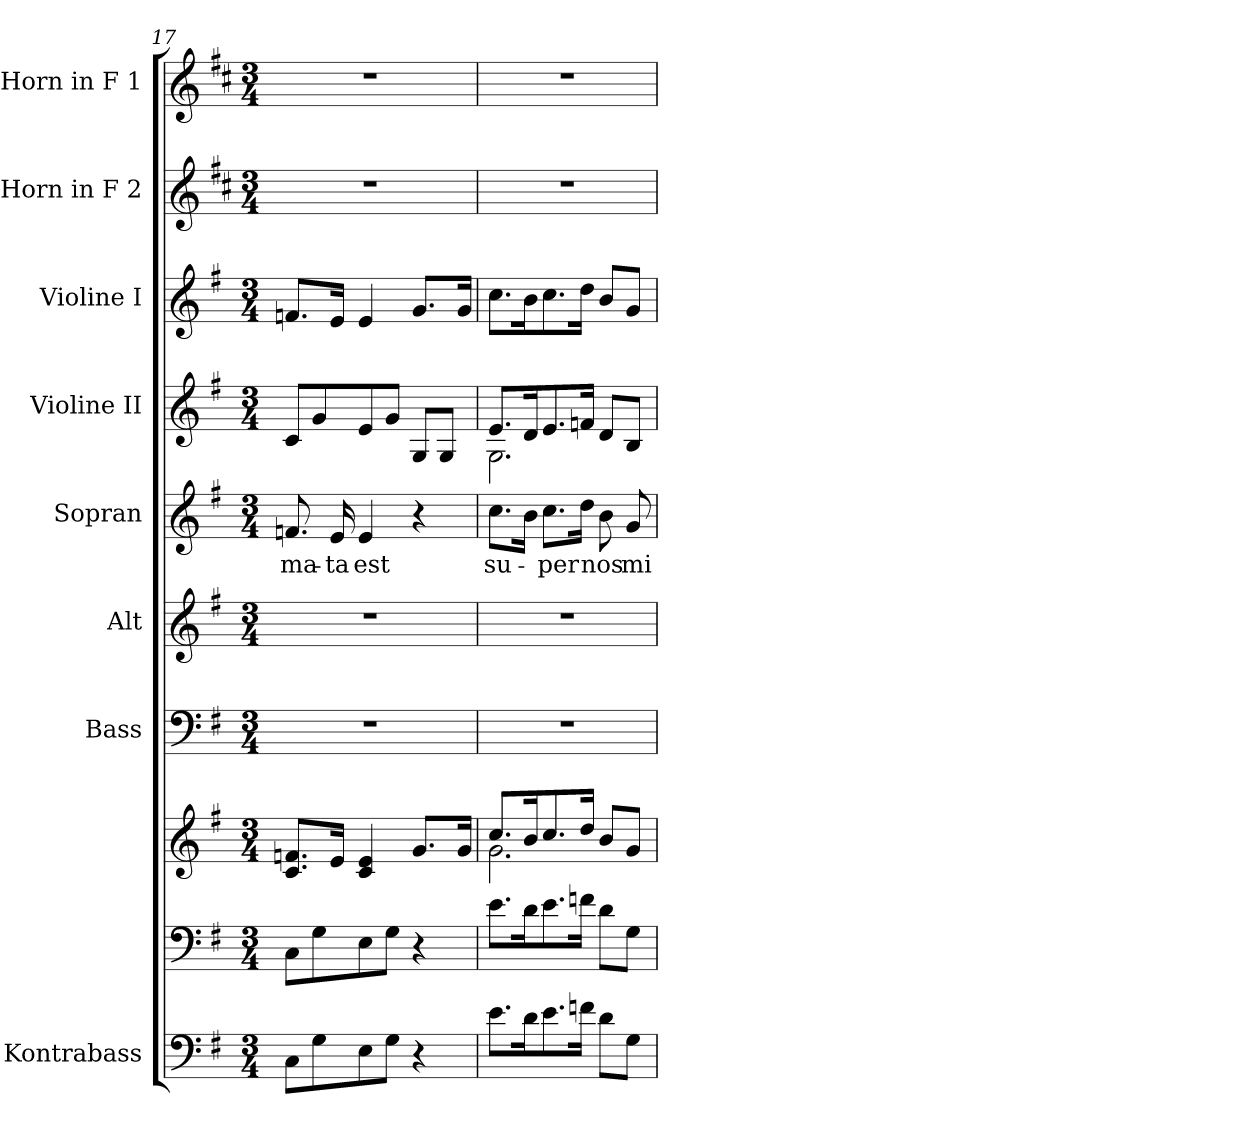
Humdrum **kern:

**kern	**kern	**kern	**kern	**kern	**kern	**text	**kern	**kern	**kern	**kern
*part9	*part8	*part8	*part7	*part6	*part5	*part5	*part4	*part3	*part2	*part1
*staff10	*staff9	*staff8	*staff7	*staff6	*staff5	*staff5	*staff4	*staff3	*staff2	*staff1
*I"Kontrabass	*	*	*I"Bass	*I"Alt	*I"Sopran	*	*I"Violine II	*I"Violine I	*I"Horn in F 2	*I"Horn in F 1
*I'Kb.	*	*	*I'B.	*I'A.	*I'S.	*	*I'Vl. II	*I'Vl. I	*	*
*clefF4	*clefF4	*clefG2	*clefF4	*clefG2	*clefG2	*	*clefG2	*clefG2	*clefG2	*clefG2
*ITrd7c12	*	*	*	*	*	*	*	*	*ITrd4c7	*ITrd4c7
*k[f#]	*k[f#]	*k[f#]	*k[f#]	*k[f#]	*k[f#]	*	*k[f#]	*k[f#]	*k[f#]	*k[f#]
*G:	*G:	*G:	*G:	*G:	*G:	*	*G:	*G:	*G:	*G:
*M3/4	*M3/4	*M3/4	*M3/4	*M3/4	*M3/4	*	*M3/4	*M3/4	*M3/4	*M3/4
=17	=17	=17	=17	=17	=17	=17	=17	=17	=17	=17
!	!	!	!	!	!	!LO:LY:b	!	!	!	!
8CC\L	8C\L	8.c/ 8.fn/L	2.r	2.r	8.fn/	-ma-	8c/L	8.fn/L	2.r	2.r
8GG\	8G\	.	.	.	.	.	8g/	.	.	.
!	!	!	!	!	!	!LO:LY:b	!	!	!	!
.	.	16e/Jk	.	.	16e/	-ta	.	16e/Jk	.	.
!	!	!	!	!	!	!LO:LY:b	!	!	!	!
8EE\	8E\	4c/ 4e/	.	.	4e/	est	8e/	4e/	.	.
8GG\J	8G\J	.	.	.	.	.	8g/J	.	.	.
4r	4r	8.g/L	.	.	4r	.	8G/L	8.g/L	.	.
.	.	.	.	.	.	.	8G/J	.	.	.
.	.	16g/Jk	.	.	.	.	.	16g/Jk	.	.
!!LO:PB:g=z
=18	=18	=18	=18	=18	=18	=18	=18	=18	=18	=18
*	*	*^	*	*	*	*	*	*	*	*
!	!	!	!	!	!	!	!LO:LY:b	!	!	!	!
*	*	*	*	*	*	*	*	*^	*	*	*
8.E\L	8.e\L	8.cc/L	2.g\	2.r	2.r	8.cc\L	su-	8.e/L	2.G\	8.cc\L	2.r	2.r
16D\k	16d\k	16b/k	.	.	.	16b\Jk	.	16d/k	.	16b\k	.	.
!	!	!	!	!	!	!	!LO:LY:b	!	!	!	!	!
8.E\	8.e\	8.cc/	.	.	.	8.cc\L	-per	8.e/	.	8.cc\	.	.
16Fn\Jk	16fn\Jk	16dd/Jk	.	.	.	16dd\Jk	.	16fn/Jk	.	16dd\Jk	.	.
!	!	!	!	!	!	!	!LO:LY:b	!	!	!	!	!
8D\L	8d\L	8b/L	.	.	.	8b\	nos	8d/L	.	8b/L	.	.
!	!	!	!	!	!	!	!LO:LY:b	!	!	!	!	!
8GG\J	8G\J	8g/J	.	.	.	8g/	mi-	8B/J	.	8g/J	.	.
*	*	*v	*v	*	*	*	*	*v	*v	*	*	*
=	=	=	=	=	=	=	=	=	=	=
*-	*-	*-	*-	*-	*-	*-	*-	*-	*-	*-
